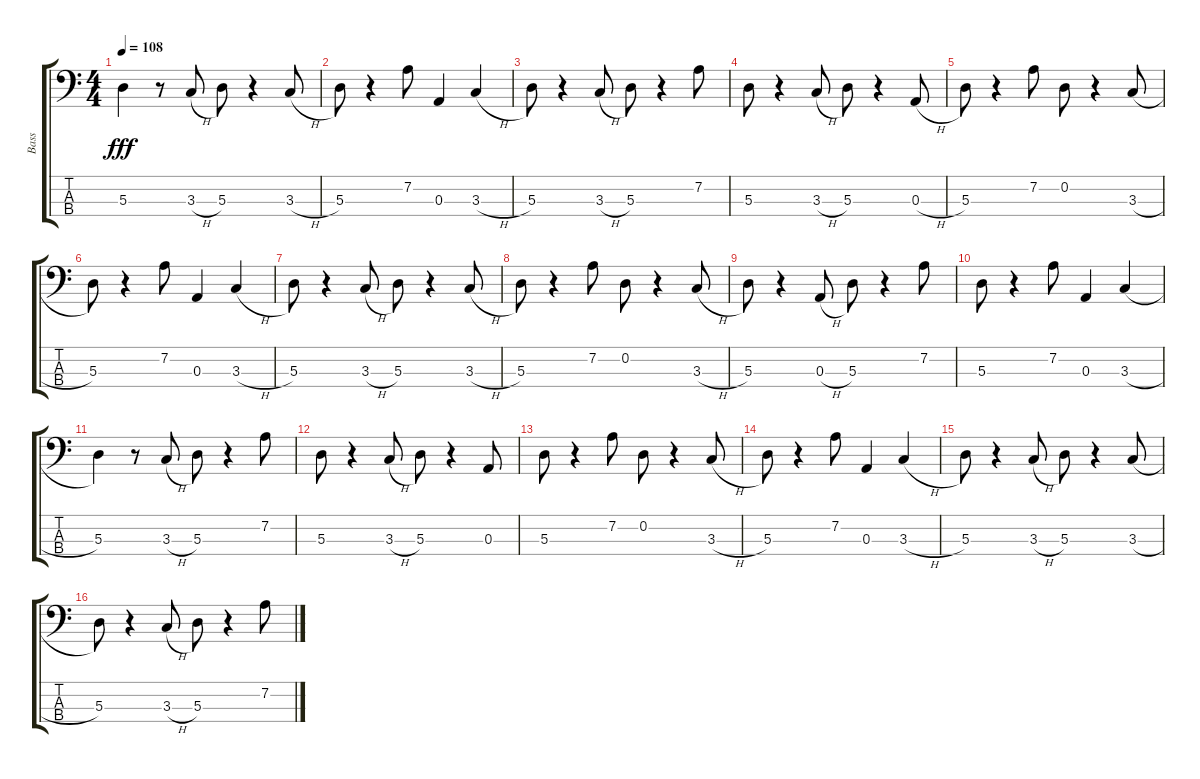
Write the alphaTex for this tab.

\track ("Bass" "Bass") {instrument electricbassfinger}
\staff {score tabs}
\tuning (G2 D2 A1 E1) {hide}
\ts (4 4)
\tempo 108
\clef f4
\ks c
5.3.4{dy fff} r.8 3.3{h}.8 5.3.8 r.4 3.3{h}.8 |
5.3.8 r.4 7.2.8 0.3.4 3.3{h}.4 |
5.3.8 r.4 3.3{h}.8 5.3.8 r.4 7.2.8 |
5.3.8 r.4 3.3{h}.8 5.3.8 r.4 0.3{h}.8 |
5.3.8 r.4 7.2.8 0.2.8 r.4 3.3{h}.8 |
5.3.8 r.4 7.2.8 0.3.4 3.3{h}.4 |
5.3.8 r.4 3.3{h}.8 5.3.8 r.4 3.3{h}.8 |
5.3.8 r.4 7.2.8 0.2.8 r.4 3.3{h}.8 |
5.3.8 r.4 0.3{h}.8 5.3.8 r.4 7.2.8 |
5.3.8 r.4 7.2.8 0.3.4 3.3{h}.4 |
5.3.4 r.8 3.3{h}.8 5.3.8 r.4 7.2.8 |
5.3.8 r.4 3.3{h}.8 5.3.8 r.4 0.3.8 |
5.3.8 r.4 7.2.8 0.2.8 r.4 3.3{h}.8 |
5.3.8 r.4 7.2.8 0.3.4 3.3{h}.4 |
5.3.8 r.4 3.3{h}.8 5.3.8 r.4 3.3{h}.8 |
5.3.8 r.4 3.3{h}.8 5.3.8 r.4 7.2.8
